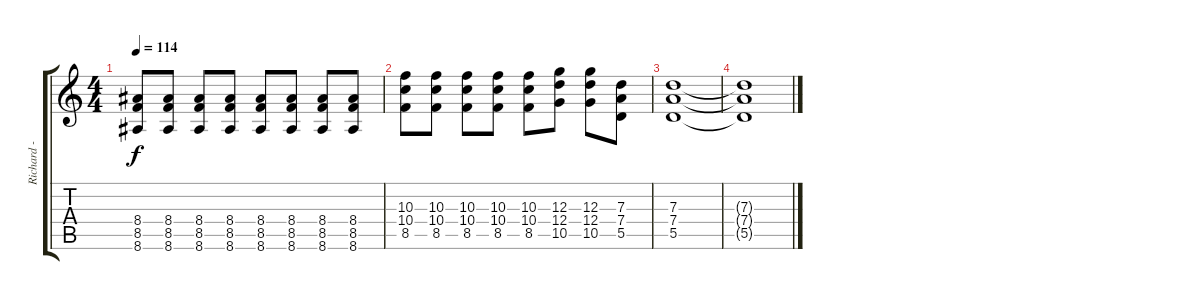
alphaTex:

\track ("Richard - Acoustic Guitar" "Richard - ") {instrument acousticguitarnylon}
\staff {score tabs}
\tuning (E4 B3 G3 D3 A2 D2) {hide}
\ts (4 4)
\tempo 114
\clef g2
\ks c
(8.4 8.5 8.6).8{dy f} (8.4 8.5 8.6).8 (8.4 8.5 8.6).8 (8.4 8.5 8.6).8 (8.4 8.5 8.6).8 (8.4 8.5 8.6).8 (8.4 8.5 8.6).8 (8.4 8.5 8.6).8 |
(10.3 10.4 8.5).8 (10.3 10.4 8.5).8 (10.3 10.4 8.5).8 (10.3 10.4 8.5).8 (10.3 10.4 8.5).8 (12.3 12.4 10.5).8 (12.3 12.4 10.5).8 (7.3 7.4 5.5).8 |
(7.3 7.4 5.5).1 |
(7.3{t} 7.4{t} 5.5{t}).1
